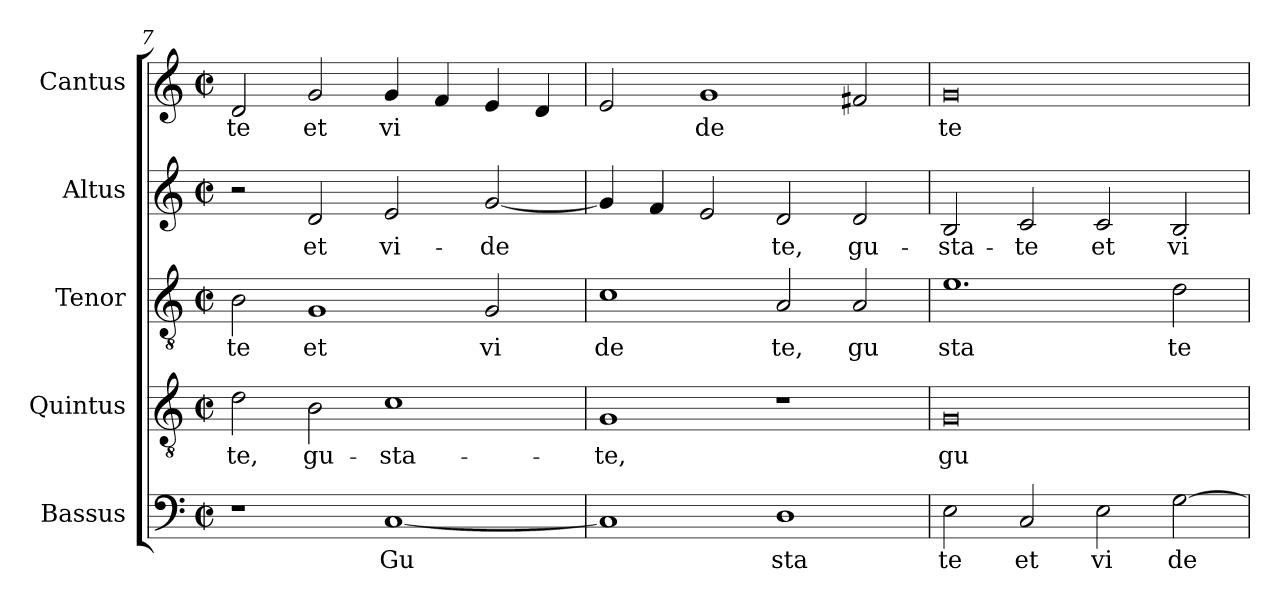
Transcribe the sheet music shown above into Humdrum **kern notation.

**kern	**text	**kern	**text	**kern	**text	**kern	**text	**kern	**text
*part5	*part5	*part4	*part4	*part3	*part3	*part2	*part2	*part1	*part1
*staff5	*staff5	*staff4	*staff4	*staff3	*staff3	*staff2	*staff2	*staff1	*staff1
*I"Bassus	*	*I"Quintus	*	*I"Tenor	*	*I"Altus	*	*I"Cantus	*
!!LO:LB:g=z
*clefF4	*	*clefGv2	*	*clefGv2	*	*clefG2	*	*clefG2	*
*k[]	*	*k[]	*	*k[]	*	*k[]	*	*k[]	*
*C:	*	*C:	*	*C:	*	*C:	*	*C:	*
*M2/2	*	*M2/2	*	*M2/2	*	*M2/2	*	*M2/2	*
*met(c|)	*	*met(c|)	*	*met(c|)	*	*met(c|)	*	*met(c|)	*
=7	=7	=7	=7	=7	=7	=7	=7	=7	=7
!	!	!	!LO:LY:b:cj	!	!LO:LY:b:cj	!	!	!	!LO:LY:b:cj
1r	.	2d\	te,	2B\	-te	2r	.	2d/	te
!	!	!	!LO:LY:b:cj	!	!LO:LY:b:cj	!	!LO:LY:b:cj	!	!LO:LY:b:cj
.	.	2B\	gu-	1G	et	2d/	et	2g/	et
!	!LO:LY:b:cj	!	!LO:LY:b:cj	!	!	!	!LO:LY:b:cj	!	!LO:LY:b:cj
[<1C	Gu	1c	-sta-	.	.	2e/	vi-	4g/	vi-
!	!	!	!	!	!	!	!	!	!LO:LY:b:cj
.	.	.	.	.	.	.	.	4f/	--
!	!	!	!	!	!LO:LY:b:cj	!	!LO:LY:b:cj	!	!LO:LY:b:cj
.	.	.	.	2G/	vi	[<2g/	-de-	4e/	--
!	!	!	!	!	!	!	!	!	!LO:LY:b:cj
.	.	.	.	.	.	.	.	4d/	--
=8	=8	=8	=8	=8	=8	=8	=8	=8	=8
!	!LO:LY:b:cj	!	!LO:LY:b:cj	!	!LO:LY:b:cj	!	!LO:LY:b:cj	!	!LO:LY:b:cj
1C]	.	1G	-te,	1c	de	4g/]	--	2e/	--
!	!	!	!	!	!	!	!LO:LY:b:cj	!	!
.	.	.	.	.	.	4f/	--	.	.
!	!	!	!	!	!	!	!LO:LY:b:cj	!	!LO:LY:b:cj
.	.	.	.	.	.	2e/	--	1g	-de-
!	!LO:LY:b:cj	!	!	!	!LO:LY:b:cj	!	!LO:LY:b:cj	!	!
1D	sta	1r	.	2A/	te,	2d/	-te,	.	.
!	!	!	!	!	!LO:LY:b:cj	!	!LO:LY:b:cj	!	!LO:LY:b:cj
.	.	.	.	2A/	gu	2d/	gu-	2f#/	--
=9	=9	=9	=9	=9	=9	=9	=9	=9	=9
!	!LO:LY:b:cj	!	!LO:LY:b:cj	!	!LO:LY:b:cj	!	!LO:LY:b:cj	!	!LO:LY:b:cj
2E\	te	0G	gu-	1.e	sta	2B/	-sta-	0g	-te
!	!LO:LY:b:cj	!	!	!	!	!	!LO:LY:b:cj	!	!
2C/	et	.	.	.	.	2c/	-te	.	.
!	!LO:LY:b:cj	!	!	!	!	!	!LO:LY:b:cj	!	!
2E\	vi	.	.	.	.	2c/	et	.	.
!	!LO:LY:b:cj	!	!	!	!LO:LY:b:cj	!	!LO:LY:b:cj	!	!
[>2G\	de	.	.	2d\	te	2B/	vi-	.	.
=	=	=	=	=	=	=	=	=	=
*-	*-	*-	*-	*-	*-	*-	*-	*-	*-
